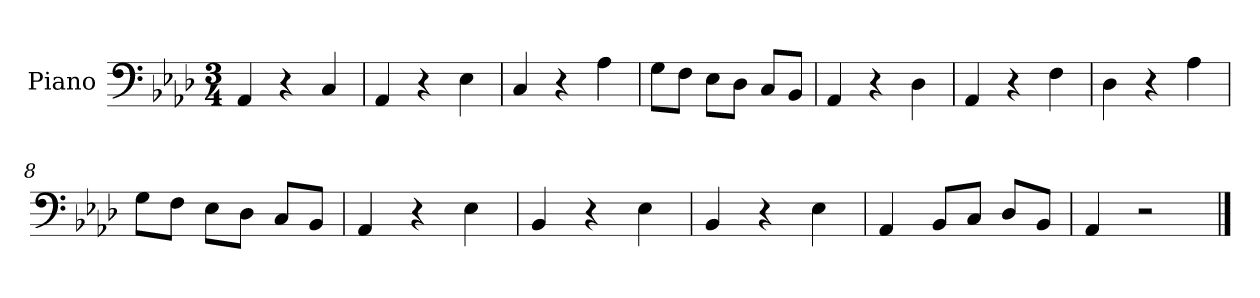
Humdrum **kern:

**kern
*part1
*staff1
*I"Piano
*I'Pno
*clefF4
*k[b-e-a-d-]
*M3/4
=1
4AA-/
4r
4C/
=2
4AA-/
4r
4E-\
=3
4C/
4r
4A-\
=4
8G\L
8F\J
8E-\L
8D-\J
8C/L
8BB-/J
=5
4AA-/
4r
4D-\
=6
4AA-/
4r
4F\
=7
4D-\
4r
4A-\
=8
8G\L
8F\J
8E-\L
8D-\J
8C/L
8BB-/J
=9
4AA-/
4r
4E-\
=10
4BB-/
4r
4E-\
=11
4BB-/
4r
4E-\
=12
4AA-/
8BB-/L
8C/J
8D-/L
8BB-/J
=13
4AA-/
2r
==
*-
